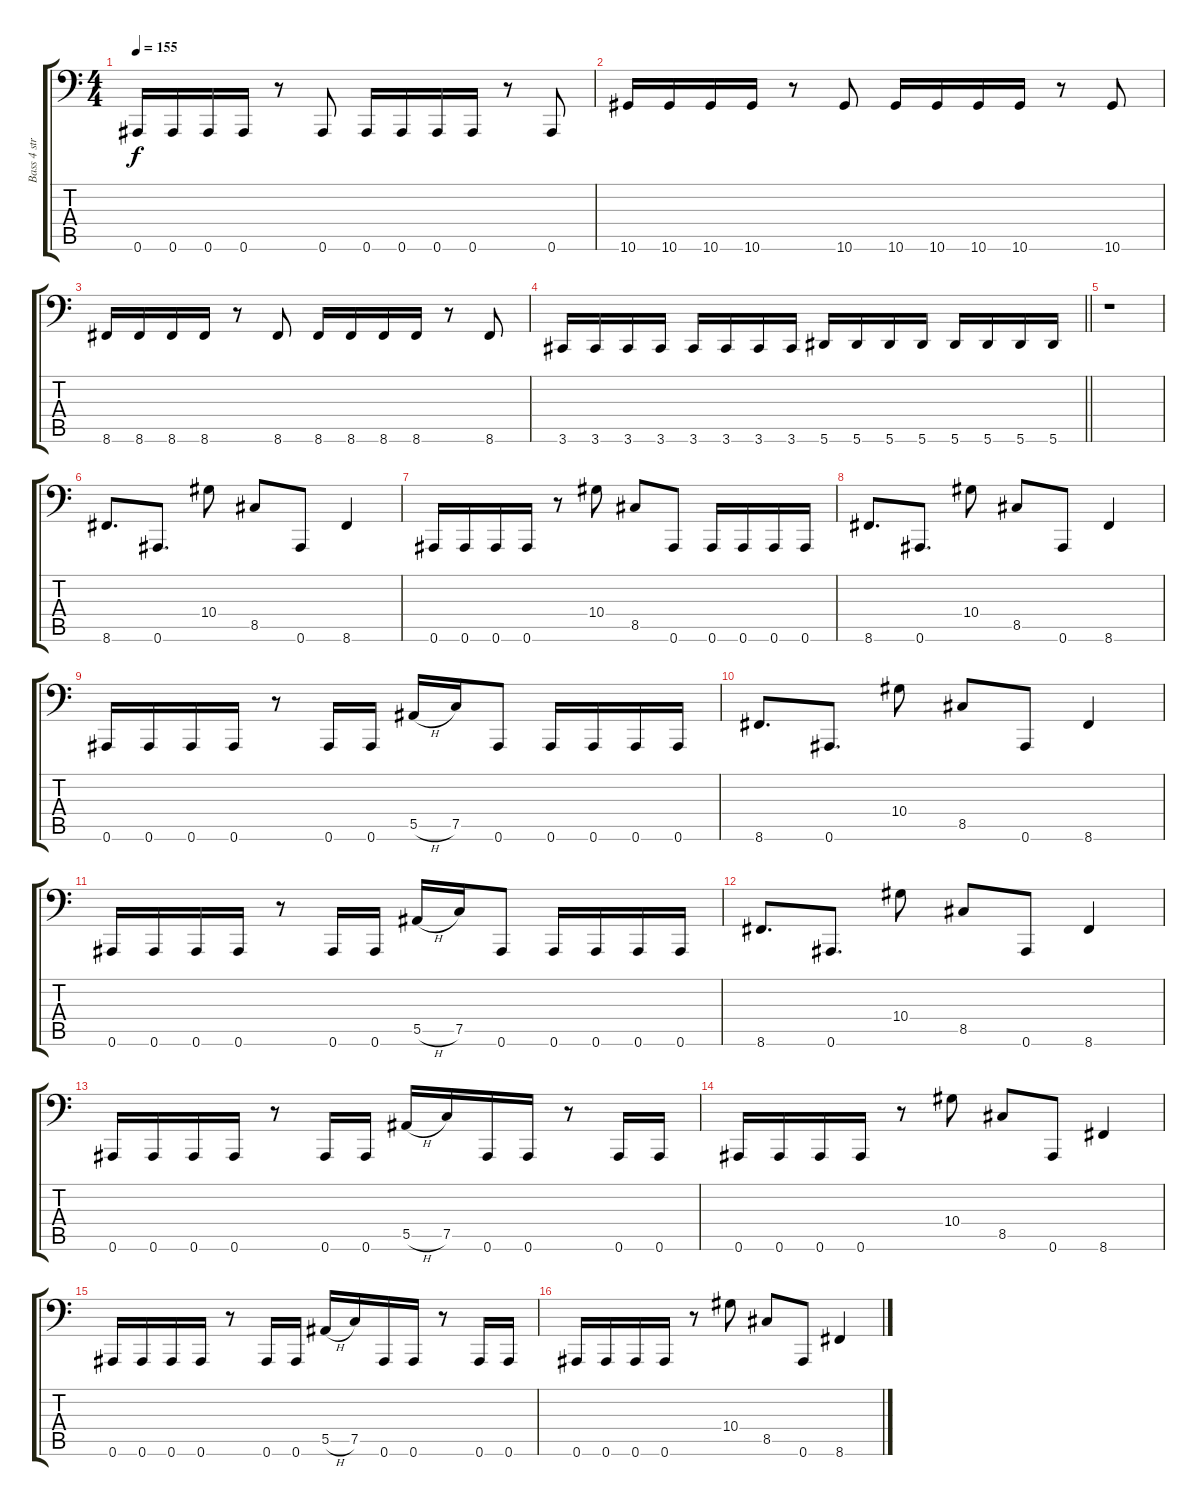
\track ("Bass 4 string" "Bass 4 str") {instrument electricbasspick}
\staff {score tabs}
\tuning (C3 G2 Eb2 Bb1 F1 Bb0) {hide}
\ts (4 4)
\tempo 155
\clef f4
\ks c
0.6.16{dy f} 0.6.16 0.6.16 0.6.16 r.8 0.6.8 0.6.16 0.6.16 0.6.16 0.6.16 r.8 0.6.8 |
10.6.16 10.6.16 10.6.16 10.6.16 r.8 10.6.8 10.6.16 10.6.16 10.6.16 10.6.16 r.8 10.6.8 |
8.6.16 8.6.16 8.6.16 8.6.16 r.8 8.6.8 8.6.16 8.6.16 8.6.16 8.6.16 r.8 8.6.8 |
\barLineRight lightlight
3.6.16 3.6.16 3.6.16 3.6.16 3.6.16 3.6.16 3.6.16 3.6.16 5.6.16 5.6.16 5.6.16 5.6.16 5.6.16 5.6.16 5.6.16 5.6.16 |
\section ("" "")
r.1 |
8.6.8{d} 0.6.8{d} 10.4.8 8.5.8 0.6.8 8.6.4 |
0.6.16 0.6.16 0.6.16 0.6.16 r.8 10.4.8 8.5.8 0.6.8 0.6.16 0.6.16 0.6.16 0.6.16 |
8.6.8{d} 0.6.8{d} 10.4.8 8.5.8 0.6.8 8.6.4 |
0.6.16 0.6.16 0.6.16 0.6.16 r.8 0.6.16 0.6.16 5.5{h}.16 7.5.16 0.6.8 0.6.16 0.6.16 0.6.16 0.6.16 |
8.6.8{d} 0.6.8{d} 10.4.8 8.5.8 0.6.8 8.6.4 |
0.6.16 0.6.16 0.6.16 0.6.16 r.8 0.6.16 0.6.16 5.5{h}.16 7.5.16 0.6.8 0.6.16 0.6.16 0.6.16 0.6.16 |
8.6.8{d} 0.6.8{d} 10.4.8 8.5.8 0.6.8 8.6.4 |
0.6.16 0.6.16 0.6.16 0.6.16 r.8 0.6.16 0.6.16 5.5{h}.16 7.5.16 0.6.16 0.6.16 r.8 0.6.16 0.6.16 |
0.6.16 0.6.16 0.6.16 0.6.16 r.8 10.4.8 8.5.8 0.6.8 8.6.4 |
0.6.16 0.6.16 0.6.16 0.6.16 r.8 0.6.16 0.6.16 5.5{h}.16 7.5.16 0.6.16 0.6.16 r.8 0.6.16 0.6.16 |
0.6.16 0.6.16 0.6.16 0.6.16 r.8 10.4.8 8.5.8 0.6.8 8.6.4
